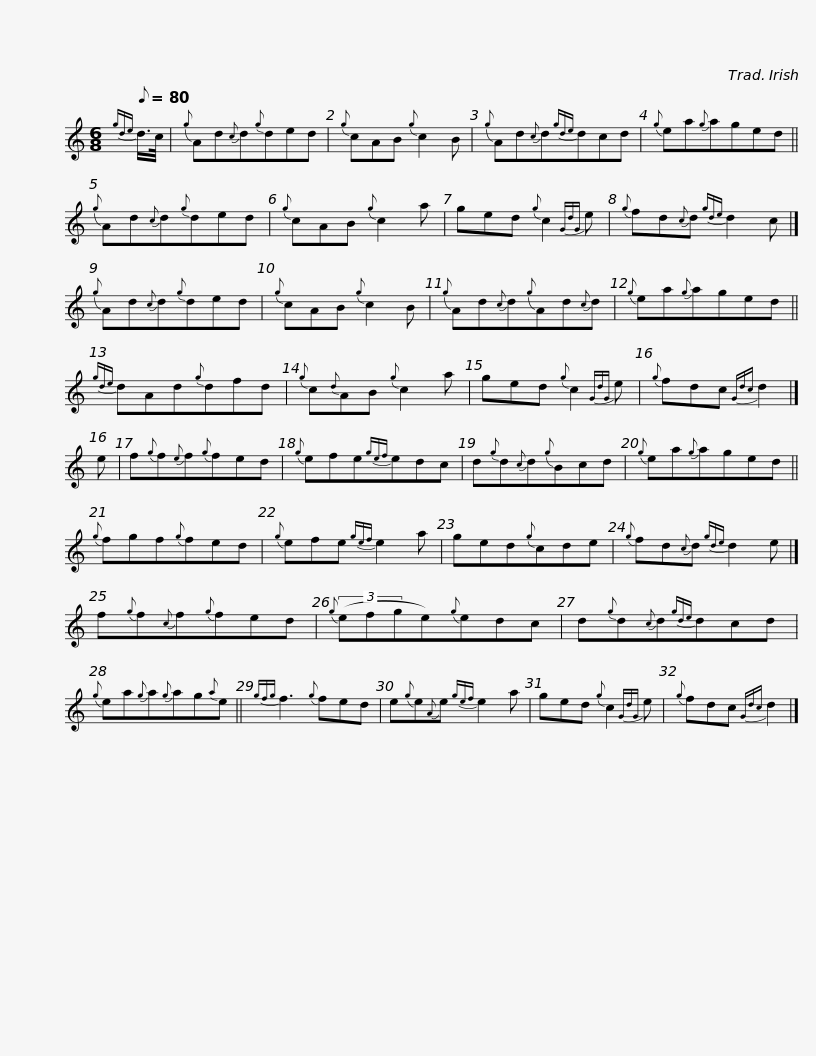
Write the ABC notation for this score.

X:1
L:1/8
Q:1/8=80
M:6/8
I:linebreak $
K:C
V:1 treble
V:1
{gde} d/>c/ |{g} Ad{c}d{g}ded |{g} cAB{g} c2 B |${g} Ad{c}d{gde}dcd |{g} ea{g}aged || %5
{g} Ad{c}d{g}ded |${g} cAB{g} c2 a | ged{g} c2{GdG} e |{g} fd{c}d{gde} d2 c |]${g} Ad{c}d{g}ded | %10
{g} cAB{g} c2 B |{g} Ad{c}d{g}Ad{c}d |${g} ea{g}aged ||{gde} dAd{g}dfd |{g} c{d}AB{g} c2 a |$ %15
 ged{g} c2{GdG} e |{g} fdc{Gdc} d2 |] e |$ f{g}f{e}f{g}fed |{g} efe{gef}edc | %20
 d{g}d{c}d{g}Bcd |${g} ea{g}aged ||{g} fgf{g}fed |{g} efe{gef} e2 a |$ ged{g}cde | %25
{g} fd{c}d{gde} d2 e |] f{g}f{c}f{g}fed |${g} (3(efge){g}edc | d{g}d{c}d{gde}dcd |{g} ea{g}a{g}ag{a}e ||$ %30
{gfg} f3{g} fed | e{g}e{A}e{gef} e2 a | ged{g} c2{GdG} e |${g} fdc{Gdc} d2 |] %34
